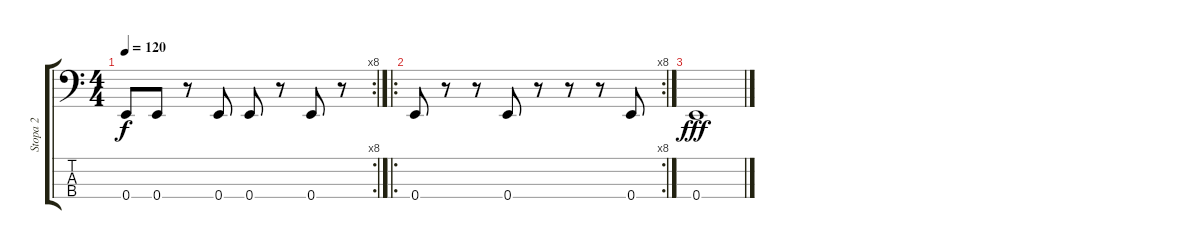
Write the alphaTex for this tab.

\track ("Stopa 2" "Stopa 2") {instrument electricbassfinger}
\staff {score tabs}
\tuning (G2 D2 A1 E1) {hide}
\rc 8
\ts (4 4)
\tempo 120
\clef f4
\ks c
0.4.8{dy f} 0.4.8 r.8 0.4.8 0.4.8 r.8 0.4.8 r.8 |
\ro
\rc 8
0.4.8 r.8 r.8 0.4.8 r.8 r.8 r.8 0.4.8 |
0.4.1{dy fff}
